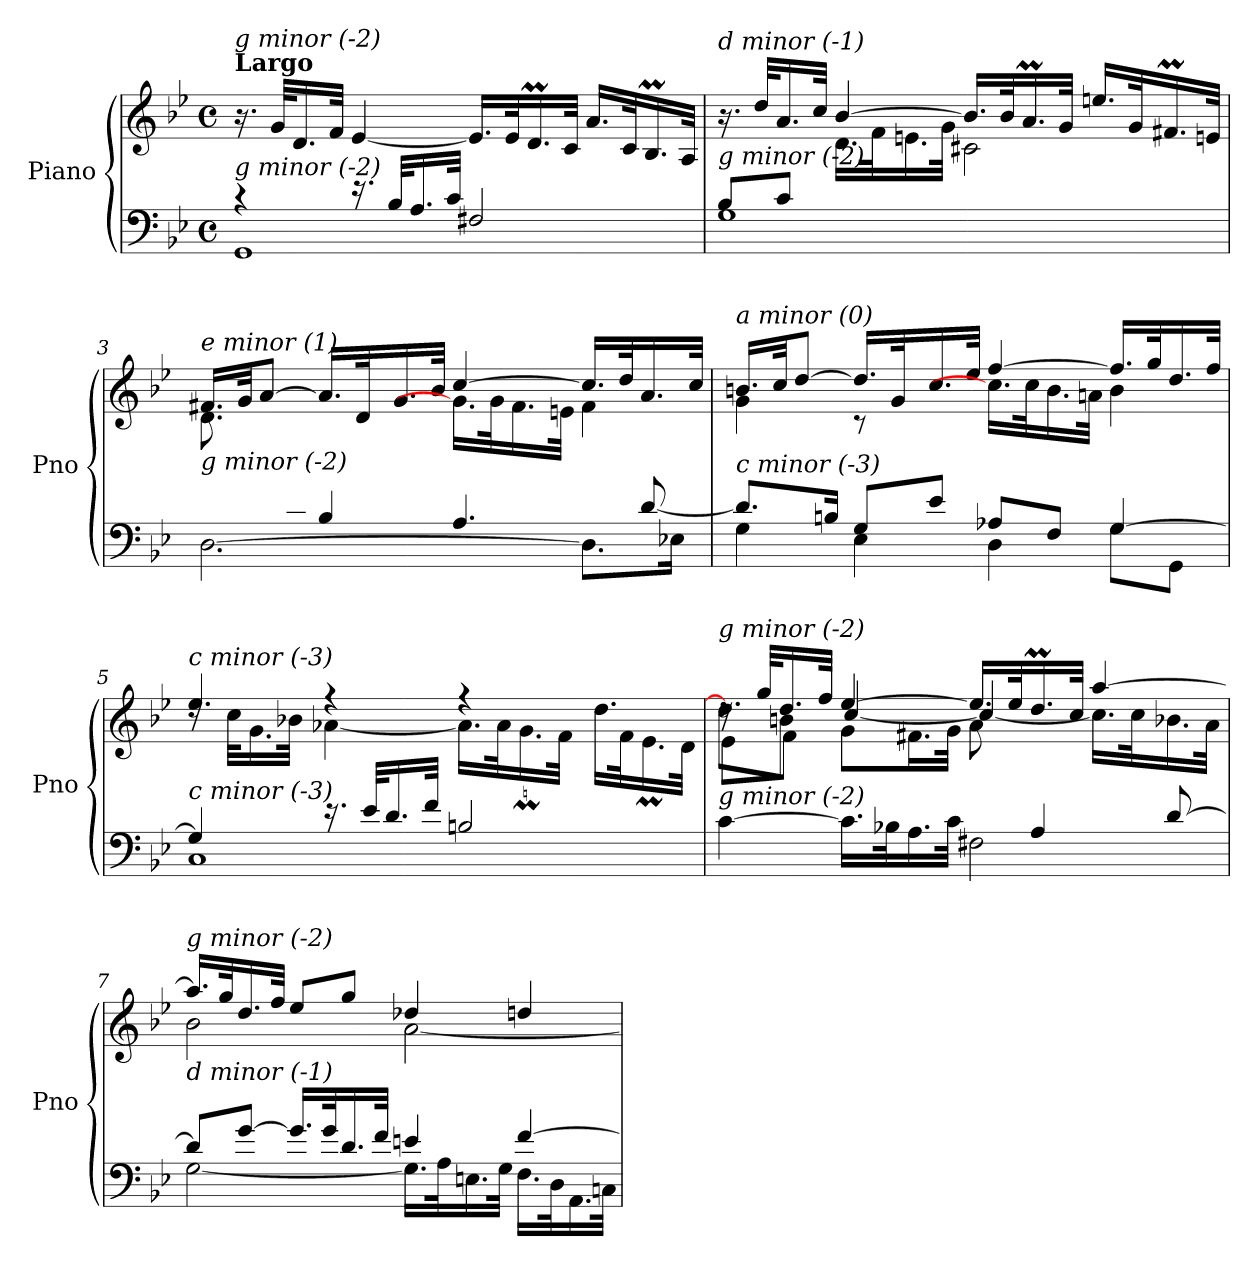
**kern	**kern
*part1	*part1
*staff2	*staff1
*I"Piano	*
*I'Pno	*
*clefF4	*clefG2
*k[b-e-]	*k[b-e-]
*M4/4	*M4/4
*met(c)	*met(c)
=1	=1
*^	*
!	!	!LO:TX:a:B:t=Largo
!	!	!LO:TX:i:t=g minor (-2)
!LO:TX:i:t=g minor (-2)	!	!
4r	1GG	16.r
.	.	32g/KLL
.	.	16.d/
.	.	32f/JJk
16.r	.	[4e-/
32B-/KLL	.	.
16.A/	.	.
32c/JJk	.	.
2F#X/	.	16.e-/LL]
.	.	32e-/K
.	.	16.dm/
.	.	32c/JJk
.	.	16.a/LL
.	.	32c/K
.	.	16.B-M/
.	.	32A/JJk
=2	=2	=2
*	*	*^
!	!	!LO:TX:i:t=d minor (-1)	!
!LO:TX:i:t=g minor (-2)	!	!	!
8B-/L	1G	16.r	4ryy
.	.	32dd/KLL	.
8c/J	.	16.a/	.
.	.	32cc/JJk	.
2.ryy	.	[4b-/	16.d\LL
.	.	.	32f\K
.	.	.	16.en\
.	.	.	32g\JJk
.	.	16.b-/LL]	2c#X\
.	.	32b-/K	.
.	.	16.am/	.
.	.	32g/JJk	.
.	.	16.een/LL	.
.	.	32g/K	.
.	.	16.f#Xm/	.
.	.	32en/JJk	.
!!LO:LB:g=z
=3	=3	=3	=3
*	*^	*	*^
!	!	!	!LO:TX:i:t=e minor (1)	!	!
!LO:TX:i:t=g minor (-2)	!	!	!	!	!
4.ryy	8.ryy	[2.D\	16.f#X/LL	4.ryy	8.d\L
.	.	.	32g/JK	.	.
.	.	.	[8a/J	.	.
.	16cn/Jk	.	.	.	2ryy
.	4B-/	.	16.a/LL]	.	.
.	.	.	32d/K	.	.
2ryy	.	.	16.g/	[8g\yy	.
.	.	.	32b-/JJk	.	.
.	4.A/	.	[4cc/	16.g\LL]	.
.	.	.	.	32g\K	.
.	.	.	.	16.f#\	.
.	.	.	.	.	4ryy
.	.	.	.	32en\JJk	.
.	.	8.D\L]	16.cc/LL]	4f#\	.
.	.	.	32dd/K	.	.
8ryy	[8d/	.	16.a/	.	.
.	.	16E-X\Jk	.	.	16ryy
.	.	.	32cc/JJk	.	.
*	*v	*v	*	*	*
*	*	*	*v	*v
=4	=4	=4	=4
!	!	!LO:TX:i:t=a minor (0)	!
!LO:TX:i:t=c minor (-3)	!	!	!
8.d/L]	4G\	16.bn/LL	4g\
.	.	32cc/JK	.
.	.	[8dd/J	.
16Bn/Jk	.	.	.
8G/L	4E-\	16.dd/LL]	8r
.	.	32g/K	.
8e-/J	.	16.cc/	[8cc\yy
.	.	32ee-/JJk	.
8A-X/L	4D\	[4ff/	16.cc\LL]
.	.	.	32cc\K
8F/J	.	.	16.b\
.	.	.	32an\JJk
[4G/	8G\L	16.ff/LL]	4b\
.	.	32gg/K	.
.	8GG\J	16.dd/	.
.	.	32ff/JJk	.
!!LO:LB:g=z	!!
=5	=5	=5	=5
!	!	!LO:TX:i:t=c minor (-3)	!
!LO:TX:i:t=c minor (-3)	!	!	!
4G/]	1C	4ee-/	16.rdd
.	.	.	32cc\KLL
.	.	.	16.g\
.	.	.	32b-X\JJk
16.r	.	4r	[4a-X\
32e-/KLL	.	.	.
16.d/	.	.	.
32f/JJk	.	.	.
2Bn/	.	4r	16.a-\LL]
.	.	.	32a-\K
.	.	.	16.gM\
.	.	.	32f\JJk
.	.	[4dd/yy	16.dd\LL
.	.	.	32f\K
.	.	.	16.e-M\
.	.	.	32d\JJk
=6	=6	=6	=6
*	*^	*^	*^
!	!	!	!LO:TX:i:t=g minor (-2)	!	!	!
!LO:TX:i:t=g minor (-2)	!	!	!	!	!	!
2ryy	[4c\	2ryy	16.rdd	8dd\L]	8e-\L	2ryy
.	.	.	32gg/KLL	.	.	.
.	.	.	16.dd/	8bn\J	8f\J	.
.	.	.	32ff/JJk	.	.	.
.	16.c\LL]	.	[4ee-/	[4cc/	8g\L	.
.	32B-X\K	.	.	.	.	.
.	16.A\	.	.	.	16.f#X\L	.
.	32c\JJk	.	.	.	32g\JJk	.
8ryy	2F#X\	8ryy	16.ee-/LL]	4cc/_	8a\	8ryy
.	.	.	32ee-/K	.	.	.
4.ryy	.	4A/	16.ddm/	.	4.ryy	4.ryy
.	.	.	32cc/JJk	.	.	.
.	.	.	[4aa/	16.cc\LL]	.	.
.	.	.	.	32cc\K	.	.
.	.	[8d/	.	16.b-X\	.	.
.	.	.	.	32a\JJk	.	.
*	*v	*v	*	*	*	*
*	*	*	*v	*v	*v
!!LO:LB:g=z
=7	=7	=7	=7
!	!	!LO:TX:i:t=g minor (-2)	!
!LO:TX:i:t=d minor (-1)	!	!	!
8d/L]	[2G\	16.aa/LL]	2b-\
.	.	32gg/K	.
[8g/J	.	16.dd/	.
.	.	32ff/JJk	.
16.g/LL]	.	8ee-/L	.
32g/K	.	.	.
16.d/	.	8gg/J	.
32f/JJk	.	.	.
4en/	16.G\LL]	4dd-Xi/	[2a\
.	32A\K	.	.
.	16.En\	.	.
.	32G\JJk	.	.
[4f/	16.F\LL	4dd/	.
.	32D\K	.	.
.	16.AA\	.	.
.	32Cn\JJk	.	.
*v	*v	*	*
*	*v	*v
=	=
*-	*-
